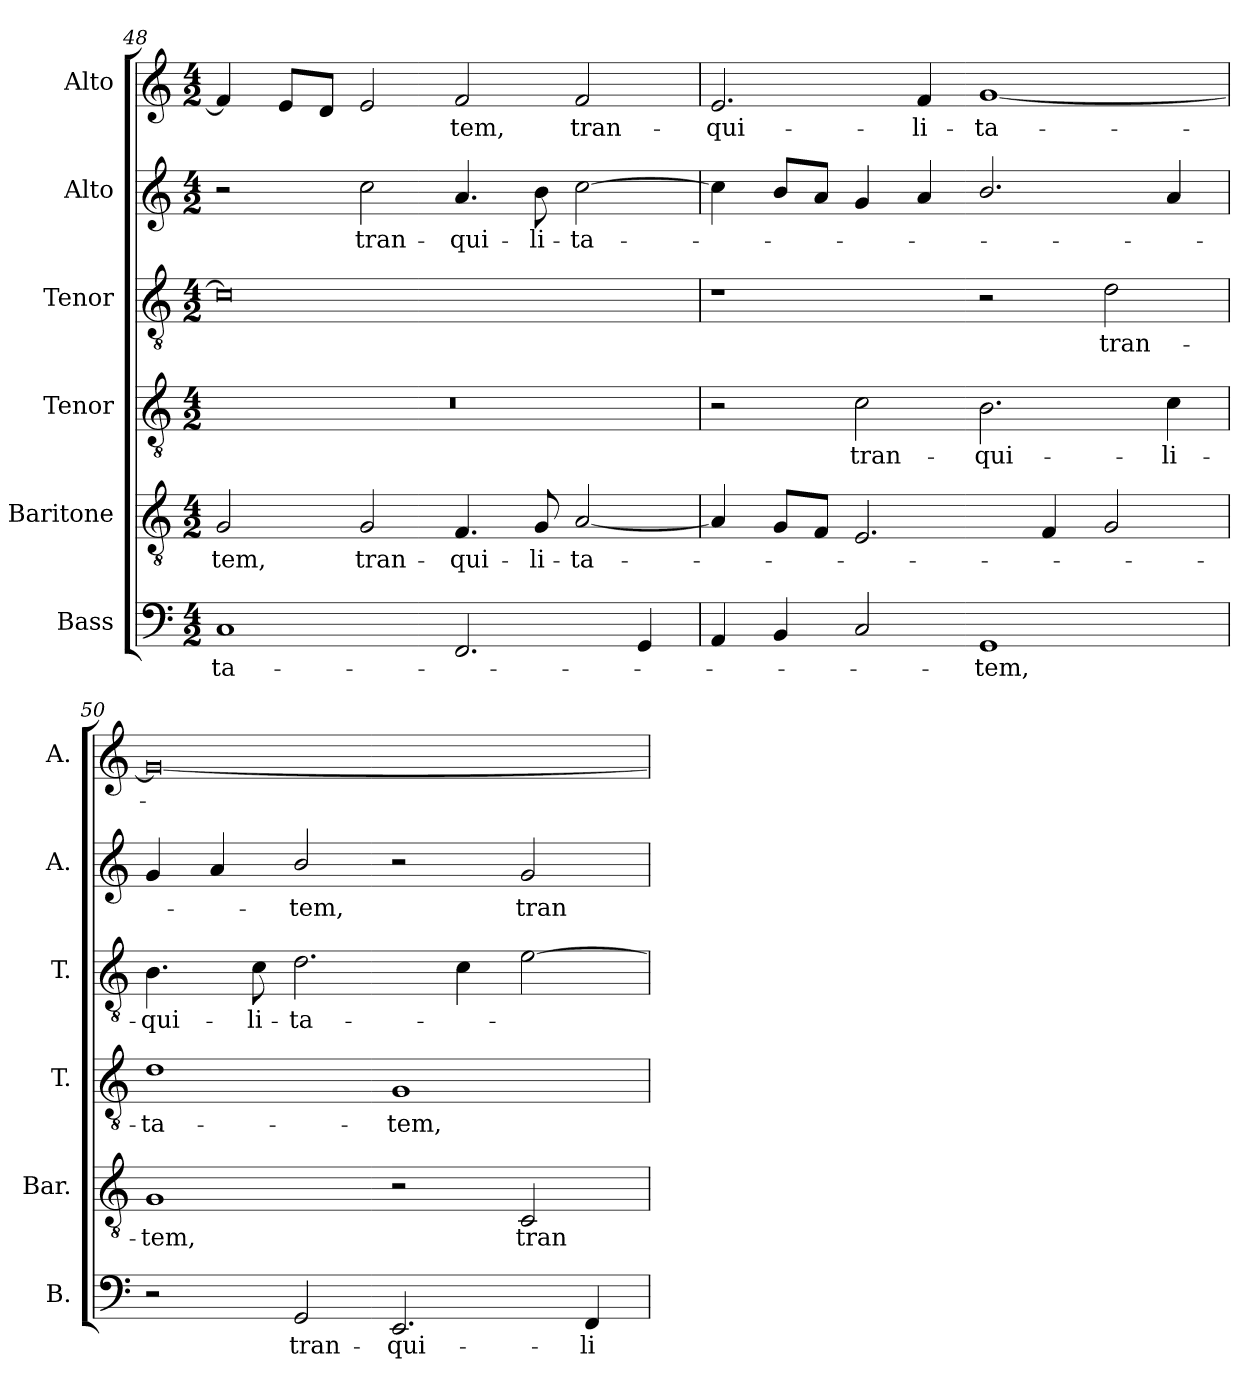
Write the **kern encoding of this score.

**kern	**text	**kern	**text	**kern	**text	**kern	**text	**kern	**text	**kern	**text
*part6	*part6	*part5	*part5	*part4	*part4	*part3	*part3	*part2	*part2	*part1	*part1
*staff6	*staff6	*staff5	*staff5	*staff4	*staff4	*staff3	*staff3	*staff2	*staff2	*staff1	*staff1
*I"Bass	*	*I"Baritone	*	*I"Tenor	*	*I"Tenor	*	*I"Alto	*	*I"Alto	*
*I'B.	*	*I'Bar.	*	*I'T.	*	*I'T.	*	*I'A.	*	*I'A.	*
!!LO:PB:g=z
*clefF4	*	*clefGv2	*	*clefGv2	*	*clefGv2	*	*clefG2	*	*clefG2	*
*	*	*ITrd7c12	*	*ITrd7c12	*	*ITrd7c12	*	*	*	*	*
*k[]	*	*k[]	*	*k[]	*	*k[]	*	*k[]	*	*k[]	*
*C:	*	*C:	*	*C:	*	*C:	*	*C:	*	*C:	*
*M4/2	*	*M4/2	*	*M4/2	*	*M4/2	*	*M4/2	*	*M4/2	*
=48	=48	=48	=48	=48	=48	=48	=48	=48	=48	=48	=48
!	!LO:LY:b:color=#000000	!	!	!	!	!	!	!	!	!	!
!	!	!	!LO:LY:b:color=#000000	!LO:N:vis=1	!	!	!	!	!	!	!
1Ci	-ta-	2GGi/	-tem,	0r	.	0Ci]	.	2r	.	4fi/]	.
.	.	.	.	.	.	.	.	.	.	8ei/L	.
.	.	.	.	.	.	.	.	.	.	8di/J	.
!	!	!	!LO:LY:b:color=#000000	!	!	!	!	!	!	!	!
!	!	!	!	!	!	!	!	!	!LO:LY:b:color=#000000	!	!
.	.	2GGi/	tran-	.	.	.	.	2cci\	tran-	2ei/	.
!	!	!	!LO:LY:b:color=#000000	!	!	!	!	!	!	!	!
!	!	!	!	!	!	!	!	!	!LO:LY:b:color=#000000	!	!
!	!	!	!	!	!	!	!	!	!	!	!LO:LY:b:color=#000000
2.FFi/	.	4.FFi/	-qui-	.	.	.	.	4.ai/	-qui-	2fi/	-tem,
!	!	!	!LO:LY:b:color=#000000	!	!	!	!	!	!	!	!
!	!	!	!	!	!	!	!	!	!LO:LY:b:color=#000000	!	!
.	.	8GGi/	-li-	.	.	.	.	8bi\	-li-	.	.
!	!	!	!LO:LY:b:color=#000000	!	!	!	!	!	!	!	!
!	!	!	!	!	!	!	!	!	!LO:LY:b:color=#000000	!	!
!	!	!	!	!	!	!	!	!	!	!	!LO:LY:b:color=#000000
.	.	[2AAi/	-ta-	.	.	.	.	[2cci\	-ta-	2fi/	tran-
4GGi/	.	.	.	.	.	.	.	.	.	.	.
=49	=49	=49	=49	=49	=49	=49	=49	=49	=49	=49	=49
!	!	!	!	!	!	!	!	!	!	!	!LO:LY:b:color=#000000
4AAi/	.	4AAi/]	.	2r	.	1r	.	4cci\]	.	2.ei/	-qui-
4BBi/	.	8GGi/L	.	.	.	.	.	8bi/L	.	.	.
.	.	8FFi/J	.	.	.	.	.	8ai/J	.	.	.
!	!	!	!	!	!LO:LY:b:color=#000000	!	!	!	!	!	!
2Ci/	.	2.EEi/	.	2Ci\	tran-	.	.	4gi/	.	.	.
!	!	!	!	!	!	!	!	!	!	!	!LO:LY:b:color=#000000
.	.	.	.	.	.	.	.	4ai/	.	4fi/	-li-
!	!LO:LY:b:color=#000000	!	!	!	!	!	!	!	!	!	!
!	!	!	!	!	!LO:LY:b:color=#000000	!	!	!	!	!	!
!	!	!	!	!	!	!	!	!	!	!	!LO:LY:b:color=#000000
1GGi	-tem,	.	.	2.BBi\	-qui-	2r	.	2.bi/	.	[1gi	-ta-
.	.	4FFi/	.	.	.	.	.	.	.	.	.
!	!	!	!	!	!	!	!LO:LY:b:color=#000000	!	!	!	!
.	.	2GGi/	.	.	.	2Di\	tran-	.	.	.	.
!	!	!	!	!	!LO:LY:b:color=#000000	!	!	!	!	!	!
.	.	.	.	4Ci\	-li-	.	.	4ai/	.	.	.
=50	=50	=50	=50	=50	=50	=50	=50	=50	=50	=50	=50
!	!	!	!LO:LY:b:color=#000000	!	!	!	!	!	!	!	!
!	!	!	!	!	!LO:LY:b:color=#000000	!	!	!	!	!	!
!	!	!	!	!	!	!	!LO:LY:b:color=#000000	!	!	!	!
2r	.	1GGi	-tem,	1Di	-ta-	4.BBi\	-qui-	4gi/	.	0gi_	.
.	.	.	.	.	.	.	.	4ai/	.	.	.
!	!	!	!	!	!	!	!LO:LY:b:color=#000000	!	!	!	!
.	.	.	.	.	.	8Ci\	-li-	.	.	.	.
!	!LO:LY:b:color=#000000	!	!	!	!	!	!	!	!	!	!
!	!	!	!	!	!	!	!LO:LY:b:color=#000000	!	!	!	!
!	!	!	!	!	!	!	!	!	!LO:LY:b:color=#000000	!	!
2GGi/	tran-	.	.	.	.	2.Di\	-ta-	2bi/	-tem,	.	.
!	!LO:LY:b:color=#000000	!	!	!	!	!	!	!	!	!	!
!	!	!	!	!	!LO:LY:b:color=#000000	!	!	!	!	!	!
2.EEi/	-qui-	2r	.	1GGi	-tem,	.	.	2r	.	.	.
.	.	.	.	.	.	4Ci\	.	.	.	.	.
!	!	!	!LO:LY:b:color=#000000	!	!	!	!	!	!	!	!
!	!	!	!	!	!	!	!	!	!LO:LY:b:color=#000000	!	!
.	.	2CCi/	tran-	.	.	[2Ei\	.	2gi/	tran-	.	.
!	!LO:LY:b:color=#000000	!	!	!	!	!	!	!	!	!	!
4FFi/	-li-	.	.	.	.	.	.	.	.	.	.
=	=	=	=	=	=	=	=	=	=	=	=
*-	*-	*-	*-	*-	*-	*-	*-	*-	*-	*-	*-
